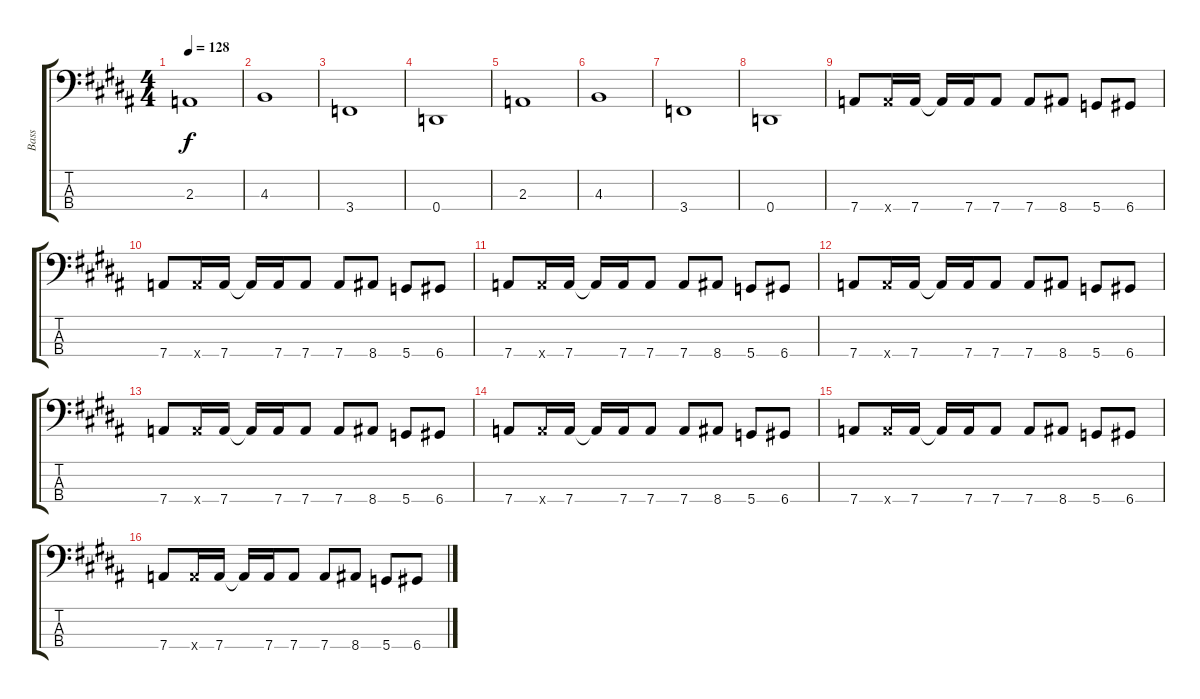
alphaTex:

\track ("Bass" "Bass") {instrument electricbasspick}
\staff {score tabs}
\tuning (F2 C2 G1 D1) {hide}
\ts (4 4)
\tempo 128
\clef f4
\ks b
2.3.1{dy f instrument electricbasspick} |
\ks g#minor
4.3.1 |
3.4.1 |
0.4.1 |
\ks b
2.3.1 |
\ks g#minor
4.3.1 |
3.4.1 |
0.4.1 |
\ks b
7.4.8 7.4{x}.16 7.4.16 7.4{t}.16 7.4.16 7.4.8 7.4.8 8.4.8 5.4.8 6.4.8 |
\ks g#minor
7.4.8 7.4{x}.16 7.4.16 7.4{t}.16 7.4.16 7.4.8 7.4.8 8.4.8 5.4.8 6.4.8 |
7.4.8 7.4{x}.16 7.4.16 7.4{t}.16 7.4.16 7.4.8 7.4.8 8.4.8 5.4.8 6.4.8 |
7.4.8 7.4{x}.16 7.4.16 7.4{t}.16 7.4.16 7.4.8 7.4.8 8.4.8 5.4.8 6.4.8 |
\ks b
7.4.8 7.4{x}.16 7.4.16 7.4{t}.16 7.4.16 7.4.8 7.4.8 8.4.8 5.4.8 6.4.8 |
\ks g#minor
7.4.8 7.4{x}.16 7.4.16 7.4{t}.16 7.4.16 7.4.8 7.4.8 8.4.8 5.4.8 6.4.8 |
7.4.8 7.4{x}.16 7.4.16 7.4{t}.16 7.4.16 7.4.8 7.4.8 8.4.8 5.4.8 6.4.8 |
7.4.8 7.4{x}.16 7.4.16 7.4{t}.16 7.4.16 7.4.8 7.4.8 8.4.8 5.4.8 6.4.8
